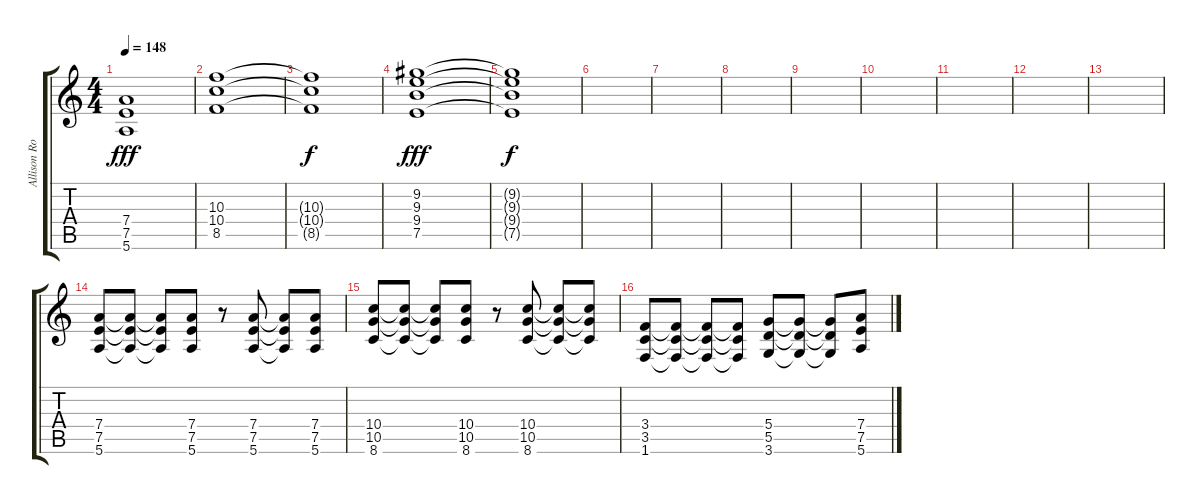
\track ("Allison Robertson (rythm)" "Allison Ro") {instrument overdrivenguitar}
\staff {score tabs}
\tuning (E4 B3 G3 D3 A2 E2) {hide}
\ts (4 4)
\tempo 148
\clef g2
\ks c
(7.4 7.5 5.6).1{dy fff} |
(10.3 10.4 8.5).1 |
(10.3{t} 10.4{t} 8.5{t}).1{dy f} |
(9.2 9.3 9.4 7.5).1{dy fff} |
(9.2{t} 9.3{t} 9.4{t} 7.5{t}).1{dy f} |
|
|
|
|
|
|
|
|
(7.4 7.5 5.6).8 (7.4{t} 7.5{t} 5.6{t}).8 (7.4{t} 7.5{t} 5.6{t}).8 (7.4 7.5 5.6).8 r.8 (7.4 7.5 5.6).8 (7.4{t} 7.5{t} 5.6{t}).8 (7.4 7.5 5.6).8 |
(10.4 10.5 8.6).8 (10.4{t} 10.5{t} 8.6{t}).8 (10.4{t} 10.5{t} 8.6{t}).8 (10.4 10.5 8.6).8 r.8 (10.4 10.5 8.6).8 (10.4{t} 10.5{t} 8.6{t}).8 (10.4{t} 10.5{t} 8.6{t}).8 |
(3.4 3.5 1.6).8 (3.4{t} 3.5{t} 1.6{t}).8 (3.4{t} 3.5{t} 1.6{t}).8 (3.4{t} 3.5{t} 1.6{t}).8 (5.4 5.5 3.6).8 (5.4{t} 5.5{t} 3.6{t}).8 (5.4{t} 5.5{t} 3.6{t}).8 (7.4 7.5 5.6).8
